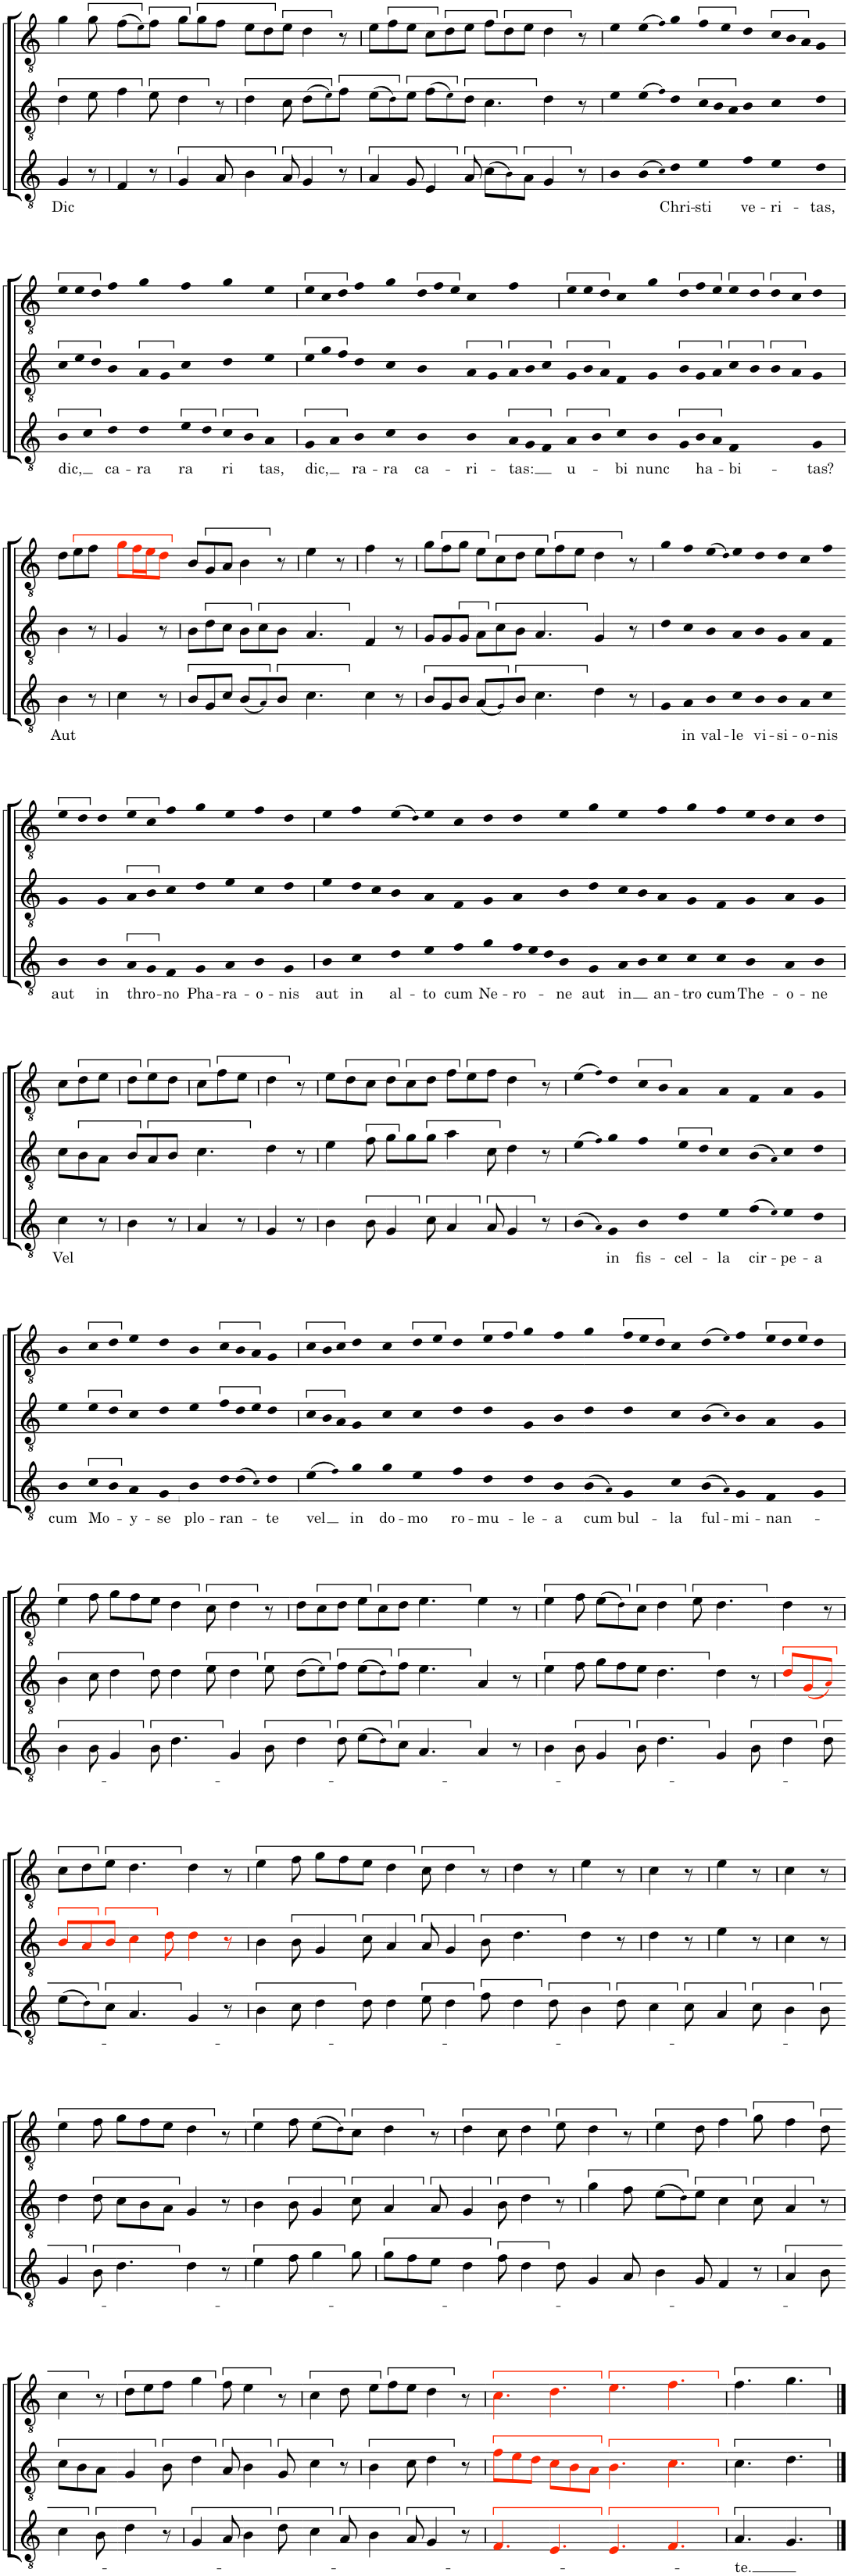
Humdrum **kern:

**kern	**text	**kern	**kern
*part3	*part3	*part2	*part1
*staff3	*staff3	*staff2	*staff1
*I"Tenor 3	*	*I"Tenor 2	*I"Tenor 1
*clefGv2	*	*clefGv2	*clefGv2
*k[]	*	*k[]	*k[]
*M3/8	*	*M3/8	*M3/8
=1	=1	=1	=1
!	!LO:LY:b	!	!
4G/	Dic	4d\	4g\
8r	.	8e\	8g\
=2-	=2-	=2-	=2-
4F/	.	4f\	(8f\L
.	.	.	8e!\)
8r	.	8e\	8f\J
=3-	=3-	=3-	=3-
4G/	.	4d\	8g\L
.	.	.	8g\
8A/	.	8r	8f\J
=4-	=4-	=4-	=4-
4B\	.	4d\	8e\L
.	.	.	8d\
8A/	.	8c\	8e\J
=5-	=5-	=5-	=5-
4G/	.	(8d\L	4d\
.	.	8e!\)	.
8r	.	8f\J	8r
=6'	=6'	=6'	=6'
4A/	.	(8e\L	8e\L
.	.	8d!\)	8f\
8G/	.	8e\J	8e\J
=7-	=7-	=7-	=7-
4E/	.	(8f\L	8c\L
.	.	8e!\)	8d\
8A/	.	8d\J	8e\J
=8-	=8-	=8-	=8-
(8c\L	.	4.c\	8f\L
8B!\)	.	.	8d\
8A\J	.	.	8e\J
=9-	=9-	=9-	=9-
4G/	.	4d\	4d\
8r	.	8r	8r
=10'	=10'	=10'	=10'
*M20/4	*	*M20/4	*M20/4
4B	.	4e	4e
(8B	.	(8e	(8e
8c!)	.	8f!)	8f!)
!	!LO:LY:b	!	!
4d	Chri-	4d	4g
!	!LO:LY:b	!	!
*	*	*Xtuplet	*
4e	-sti	12c	8f
.	.	12B	.
.	.	.	8e
.	.	12A	.
!	!LO:LY:b	!	!
4f	ve-	4B	4d
!	!LO:LY:b	!	!
*	*	*	*Xtuplet
4e	-ri-	4c	12c
.	.	.	12B
.	.	.	12A
!	!LO:LY:b	!	!
4d	-tas,	4d	4G
!!LO:LB:g=z
=11'	=11'	=11'	=11'
!	!LO:LY:b	!	!
8B	dic,	12c	12e
.	.	12e	12e
8c	.	.	.
.	.	12d	12d
!	!LO:LY:b	!	!
4d	ca-	4B	4f
!	!LO:LY:b	!	!
4d	-ra	8A	4g
.	.	8G	.
!	!LO:LY:b	!	!
8e	ra	4c	4f
8d	.	.	.
!	!LO:LY:b	!	!
8c	-ri	4d	4g
8B	.	.	.
!	!LO:LY:b	!	!
4A	-tas,	4e	4e
=12'	=12'	=12'	=12'
!	!LO:LY:b	!	!
8G	dic,	12e	12e
.	.	12g	12c
8A	.	.	.
.	.	12f	12d
!	!LO:LY:b	!	!
4B	ra-	4d	4f
!	!LO:LY:b	!	!
4c	-ra	4c	4g
!	!LO:LY:b	!	!
4B	ca-	4B	12d
.	.	.	12f
.	.	.	12e
!	!LO:LY:b	!	!
4B	-ri-	8A	4c
.	.	8G	.
*Xtuplet	*	*	*
!	!LO:LY:b	!	!
12A	-tas:	12A	4f
12G	.	12B	.
12F	.	12c	.
=13'	=13'	=13'	=13'
!	!LO:LY:b	!	!
8A	u-	12G	12e
.	.	12B	12e
8B	.	.	.
.	.	12A	12d
!	!LO:LY:b	!	!
4c	-bi	4F	4c
!	!LO:LY:b	!	!
4B	nunc	4G	4g
12G	.	12B	12d
!	!LO:LY:b	!	!
12B	ha-	12G	12f
12A	.	12A	12e
!	!LO:LY:b	!	!
4F	-bi-	8c	8e
.	.	8B	8d
4F	.	8B	8d
.	.	8A	8c
!	!LO:LY:b	!	!
4G	-tas?	4G	4d
!!LO:LB:g=z
=14'	=14'	=14'	=14'
*M3/8	*	*M3/8	*M3/8
!	!LO:LY:b	!	!
4B\	Aut	4B\	8d\L
.	.	.	8e\
8r	.	8r	8f\J
=15-	=15-	=15-	=15-
4c\	.	4G/	8gi\L
.	.	.	16fi\L
.	.	.	16ei\J
8r	.	8r	8di\J
=16-	=16-	=16-	=16-
8B/L	.	8B\L	8B/L
8G/	.	8d\	8G/
8c/J	.	8c\J	8A/J
=17-	=17-	=17-	=17-
(8B/L	.	8B\L	4B\
8A!/)	.	8c\	.
8B/J	.	8B\J	8r
=18'	=18'	=18'	=18'
4.c\	.	4.A/	4e\
.	.	.	8r
=19'	=19'	=19'	=19'
4c\	.	4F/	4f\
8r	.	8r	8r
=20'	=20'	=20'	=20'
8B/L	.	8G/L	8g\L
8G/	.	8G/	8f\
8B/J	.	8G/J	8g\J
=21-	=21-	=21-	=21-
(8A/L	.	8A\L	8e\L
8G!/)	.	8c\	8c\
8B/J	.	8B\J	8d\J
=22-	=22-	=22-	=22-
4.c\	.	4.A/	8e\L
.	.	.	8f\
.	.	.	8e\J
=23-	=23-	=23-	=23-
4d\	.	4G/	4d\
8r	.	8r	8r
=24'	=24'	=24'	=24'
*M20/4	*	*M20/4	*M20/4
4G	.	4d	4g
!	!LO:LY:b	!	!
4A	in	4c	4f
!	!LO:LY:b	!	!
4B	val-	4B	(8e
.	.	.	8d!)
!	!LO:LY:b	!	!
4c	-le	4A	4e
!	!LO:LY:b	!	!
4B	vi-	4B	4d
!	!LO:LY:b	!	!
4B	-si-	4G	4d
!	!LO:LY:b	!	!
4A	-o-	4A	4c
!	!LO:LY:b	!	!
4c	-nis	4F	4f
!!LO:LB:g=z
=25-	=25-	=25-	=25-
!	!LO:LY:b	!	!
4B	aut	4G	8e
.	.	.	8d
!	!LO:LY:b	!	!
4B	in	4G	4d
!	!LO:LY:b	!	!
8A	thro-	8A	8e
8G	.	8B	8c
!	!LO:LY:b	!	!
4F	-no	4c	4f
!	!LO:LY:b	!	!
4G	Pha-	4d	4g
!	!LO:LY:b	!	!
4A	-ra-	4e	4e
!	!LO:LY:b	!	!
4B	-o-	4c	4f
!	!LO:LY:b	!	!
4G	-nis	4d	4d
=26'	=26'	=26'	=26'
!	!LO:LY:b	!	!
4B	aut	4e	4e
!	!LO:LY:b	!	!
4c	in	8d	4f
.	.	8c	.
!	!LO:LY:b	!	!
4d	al-	4B	(8e
.	.	.	8d!)
!	!LO:LY:b	!	!
4e	-to	4A	4e
!	!LO:LY:b	!	!
4f	cum	4F	4c
!	!LO:LY:b	!	!
4g	Ne-	4G	4d
!	!LO:LY:b	!	!
12f	-ro-	4A	4d
12e	.	.	.
12d	.	.	.
!	!LO:LY:b	!	!
4B	-ne	4B	4e
=27-	=27-	=27-	=27-
!	!LO:LY:b	!	!
4G	aut	4d	4g
!	!LO:LY:b	!	!
8A	in	8c	4e
8B	.	8B	.
!	!LO:LY:b	!	!
4c	an-	4A	4f
!	!LO:LY:b	!	!
4c	-tro	4G	4g
!	!LO:LY:b	!	!
4c	cum	4F	4f
!	!LO:LY:b	!	!
4B	The-	4G	8e
.	.	.	8d
!	!LO:LY:b	!	!
4A	-o-	4A	4c
!	!LO:LY:b	!	!
4B	-ne	4G	4d
!!LO:LB:g=z
=28'	=28'	=28'	=28'
*M3/8	*	*M3/8	*M3/8
!	!LO:LY:b	!	!
4c\	Vel	8c\L	8c\L
.	.	8B\	8d\
8r	.	8A\J	8e\J
=29'	=29'	=29'	=29'
4B\	.	8B/L	8d\L
.	.	8A/	8e\
8r	.	8B/J	8d\J
=30'	=30'	=30'	=30'
4A/	.	4.c\	8c\L
.	.	.	8f\
8r	.	.	8e\J
=31'	=31'	=31'	=31'
4G/	.	4d\	4d\
8r	.	8r	8r
=32'	=32'	=32'	=32'
4B\	.	4e\	8e\L
.	.	.	8d\
8B\	.	8f\	8c\J
=33-	=33-	=33-	=33-
4G/	.	8g\L	8d\L
.	.	8g\	8c\
8c\	.	8g\J	8d\J
=34-	=34-	=34-	=34-
4A/	.	4a\	8f\L
.	.	.	8e\
8A/	.	8c\	8f\J
=35-	=35-	=35-	=35-
4G/	.	4d\	4d\
8r	.	8r	8r
=36'	=36'	=36'	=36'
*M20/4	*	*M20/4	*M20/4
(8B	.	(8e	(8e
8A!)	.	8f!)	8f!)
!	!LO:LY:b	!	!
4G	in	4g	4d
!	!LO:LY:b	!	!
4B	fis-	4f	8c
.	.	.	8B
!	!LO:LY:b	!	!
4d	-cel-	8e	4A
.	.	8d	.
!	!LO:LY:b	!	!
4e	-la	4c	4A
!	!LO:LY:b	!	!
(8f	cir-	(8B	4F
8e!)	.	8A!)	.
!	!LO:LY:b	!	!
4e	-pe-	4c	4A
!	!LO:LY:b	!	!
4d	-a	4d	4G
!!LO:LB:g=z
=37'	=37'	=37'	=37'
!	!LO:LY:b	!	!
*^	*	*	*
4B	2..ryy	cum	4e	4B
!	!	!LO:LY:b	!	!
8c	.	Mo-	8e	8c
8B	.	.	8d	8d
!	!	!LO:LY:b	!	!
4A	.	-y-	4c	4e
!	!	!LO:LY:b	!	!
4G	.	-se	4d	4d
.	2..ryy	.	.	.
!	!	!LO:LY:b	!	!
4B	.	plo-	4e	4B
!	!	!LO:LY:b	!	!
12d	.	-ran-	12f	12c
(12d	.	.	12d	12B
12c!)	.	.	12e	12A
!	!	!LO:LY:b	!	!
4d	.	-te	4d	4G
=38'	=38'	=38'	=38'	=38'
!	!	!LO:LY:b	!	!
*v	*v	*	*	*
(8e	vel	12c	12c
.	.	12B	12B
8f!)	.	.	.
.	.	12A	12c
!	!LO:LY:b	!	!
4g	in	4G	4d
!	!LO:LY:b	!	!
4g	do-	4c	4c
!	!LO:LY:b	!	!
4e	-mo	4c	8d
.	.	.	8e
!	!LO:LY:b	!	!
4f	ro-	4d	4d
!	!LO:LY:b	!	!
4d	-mu-	4d	8e
.	.	.	8f
!	!LO:LY:b	!	!
4d	-le-	4G	4g
!	!LO:LY:b	!	!
4B	-a	4B	4f
=39-	=39-	=39-	=39-
!	!LO:LY:b	!	!
(8B	cum	4d	4g
8A!)	.	.	.
!	!LO:LY:b	!	!
4G	bul-	4d	12f
.	.	.	12e
.	.	.	12d
!	!LO:LY:b	!	!
4c	-la	4c	4c
!	!LO:LY:b	!	!
(8B	ful-	(8B	(8d
8A!)	.	8c!)	8e!)
!	!LO:LY:b	!	!
4G	-mi-	4B	4f
!	!LO:LY:b	!	!
4F	-nan-	4A	12e
.	.	.	12d
.	.	.	12e
4G	.	4G	4d
!!LO:LB:g=z
=40'	=40'	=40'	=40'
*M3/8	*	*M3/8	*M3/8
4B\	.	4B\	4e\
8B\	.	8c\	8f\
=41-	=41-	=41-	=41-
4G/	.	4d\	8g\L
.	.	.	8f\
8B\	.	8d\	8e\J
=42-	=42-	=42-	=42-
4.d\	.	4d\	4d\
.	.	8e\	8c\
=43-	=43-	=43-	=43-
4G/	.	4d\	4d\
8B\	.	8e\	8r
=44'	=44'	=44'	=44'
4d\	.	(8d\L	8d\L
.	.	8e!\)	8c\
8d\	.	8f\J	8d\J
=45-	=45-	=45-	=45-
(8e\L	.	(8e\L	8e\L
8d!\)	.	8d!\)	8c\
8c\J	.	8f\J	8d\J
=46-	=46-	=46-	=46-
4.A/	.	4.e\	4.e\
=47-	=47-	=47-	=47-
4A/	.	4A/	4e\
8r	.	8r	8r
=48'	=48'	=48'	=48'
4B\	.	4e\	4e\
8B\	.	8f\	8f\
=49-	=49-	=49-	=49-
4G/	.	8g\L	(8e\L
.	.	8f\	8d!\)
8B\	.	8e\J	8c\J
=50-	=50-	=50-	=50-
4.d\	.	4.d\	4d\
.	.	.	8e\
=51-	=51-	=51-	=51-
4G/	.	4d\	4.d\
8B\	.	8r	.
=52-	=52-	=52-	=52-
4d\	.	8di/L	4d\
.	.	(8Gi/	.
8d\	.	8A!i/J)	8r
!!LO:LB:g=z
=53'	=53'	=53'	=53'
(8e\L	.	8Bi/L	8c\L
8d!\)	.	8Ai/	8d\
8c\J	.	8Bi/J	8e\J
=54-	=54-	=54-	=54-
4.A/	.	4ci\	4.d\
.	.	8di\	.
=55-	=55-	=55-	=55-
4G/	.	4di\	4d\
8r	.	8r	8r
=56'	=56'	=56'	=56'
4B\	.	4B\	4e\
8c\	.	8B\	8f\
=57-	=57-	=57-	=57-
4d\	.	4G/	8g\L
.	.	.	8f\
8d\	.	8c\	8e\J
=58-	=58-	=58-	=58-
4d\	.	4A/	4d\
8e\	.	8A/	8c\
=59-	=59-	=59-	=59-
4d\	.	4G/	4d\
8f\	.	8B\	8r
=60'	=60'	=60'	=60'
4d\	.	4.d\	4d\
8d\	.	.	8r
=61'	=61'	=61'	=61'
4B\	.	4d\	4e\
8d\	.	8r	8r
=62'	=62'	=62'	=62'
4c\	.	4d\	4c\
8c\	.	8r	8r
=63'	=63'	=63'	=63'
4A/	.	4e\	4e\
8c\	.	8r	8r
=64'	=64'	=64'	=64'
4B\	.	4c\	4c\
8B\	.	8r	8r
!!LO:LB:g=z
=65'	=65'	=65'	=65'
4G/	.	4d\	4e\
8B\	.	8d\	8f\
=66-	=66-	=66-	=66-
4.d\	.	8c\L	8g\L
.	.	8B\	8f\
.	.	8A\J	8e\J
=67-	=67-	=67-	=67-
4d\	.	4G/	4d\
8r	.	8r	8r
=68'	=68'	=68'	=68'
4e\	.	4B\	4e\
8f\	.	8B\	8f\
=69-	=69-	=69-	=69-
4g\	.	4G/	(8e\L
.	.	.	8d!\)
8g\	.	8c\	8c\J
=70-	=70-	=70-	=70-
8g\L	.	4A/	4d\
8f\	.	.	.
8e\J	.	8A/	8r
=71'	=71'	=71'	=71'
4d\	.	4G/	4d\
8f\	.	8B\	8c\
=72-	=72-	=72-	=72-
4d\	.	4d\	4d\
8d\	.	8r	8e\
=73-	=73-	=73-	=73-
4G/	.	4g\	4d\
8A/	.	8f\	8r
=74'	=74'	=74'	=74'
4B\	.	(8e\L	4e\
.	.	8d!\)	.
8G/	.	8e\J	8d\
=75-	=75-	=75-	=75-
4F/	.	4c\	4f\
8r	.	8c\	8g\
=76-	=76-	=76-	=76-
4A/	.	4A/	4f\
8B\	.	8r	8d\
!!LO:LB:g=z
=77-	=77-	=77-	=77-
4c\	.	8c\L	4c\
.	.	8B\	.
8B\	.	8A\J	8r
=78'	=78'	=78'	=78'
4d\	.	4G/	8d\L
.	.	.	8e\
8r	.	8B\	8f\J
=79-	=79-	=79-	=79-
4G/	.	4d\	4g\
8A/	.	8A/	8f\
=80-	=80-	=80-	=80-
4B\	.	4B\	4e\
8d\	.	8G/	8r
=81'	=81'	=81'	=81'
4c\	.	4c\	4c\
8A/	.	8r	8d\
=82-	=82-	=82-	=82-
4B\	.	4B\	8e\L
.	.	.	8f\
8A/	.	8c\	8e\J
=83-	=83-	=83-	=83-
4G/	.	4d\	4d\
8r	.	8r	8r
=84'	=84'	=84'	=84'
4.Fi/	.	8fi\L	4.ci\
.	.	8ei\	.
.	.	8di\J	.
=85-	=85-	=85-	=85-
4.Ei/	.	8ci\L	4.di\
.	.	8Bi\	.
.	.	8Ai\J	.
=86-	=86-	=86-	=86-
4.Ei/	.	4.Bi\	4.ei\
=87-	=87-	=87-	=87-
4.Fi/	.	4.ci\	4.fi\
=88'	=88'	=88'	=88'
!	!LO:LY:b	!	!
4.A/	-te.	4.c\	4.f\
=89-	=89-	=89-	=89-
4.G/	.	4.d\	4.g\
==	==	==	==
*-	*-	*-	*-
